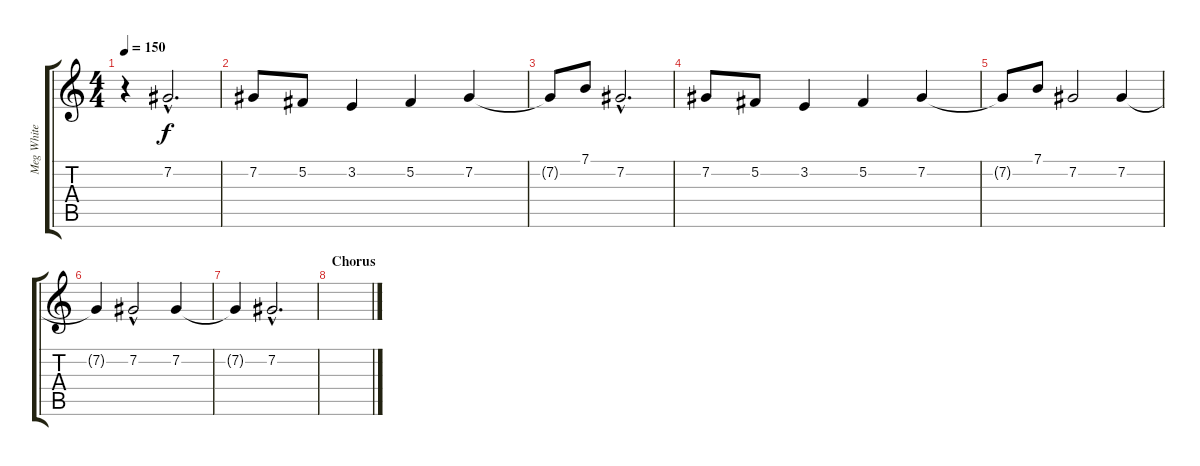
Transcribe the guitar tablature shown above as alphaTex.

\track ("Meg White (Bells)" "Meg White ") {instrument tinklebell}
\staff {score tabs}
\tuning (E4 Db4 A3 E3 A2 E2) {hide}
\ts (4 4)
\tempo 150
\clef g2
\ks c
r.4{dy f} 7.2{hac}.2{d} |
7.2.8 5.2.8 3.2.4 5.2.4 7.2.4 |
7.2{t}.8 7.1.8 7.2{hac}.2{d} |
7.2.8 5.2.8 3.2.4 5.2.4 7.2.4 |
7.2{t}.8 7.1.8 7.2.2 7.2.4 |
7.2{t}.4 7.2{hac}.2 7.2.4 |
7.2{t}.4 7.2{hac}.2{d} |
\section ("" "Chorus")
